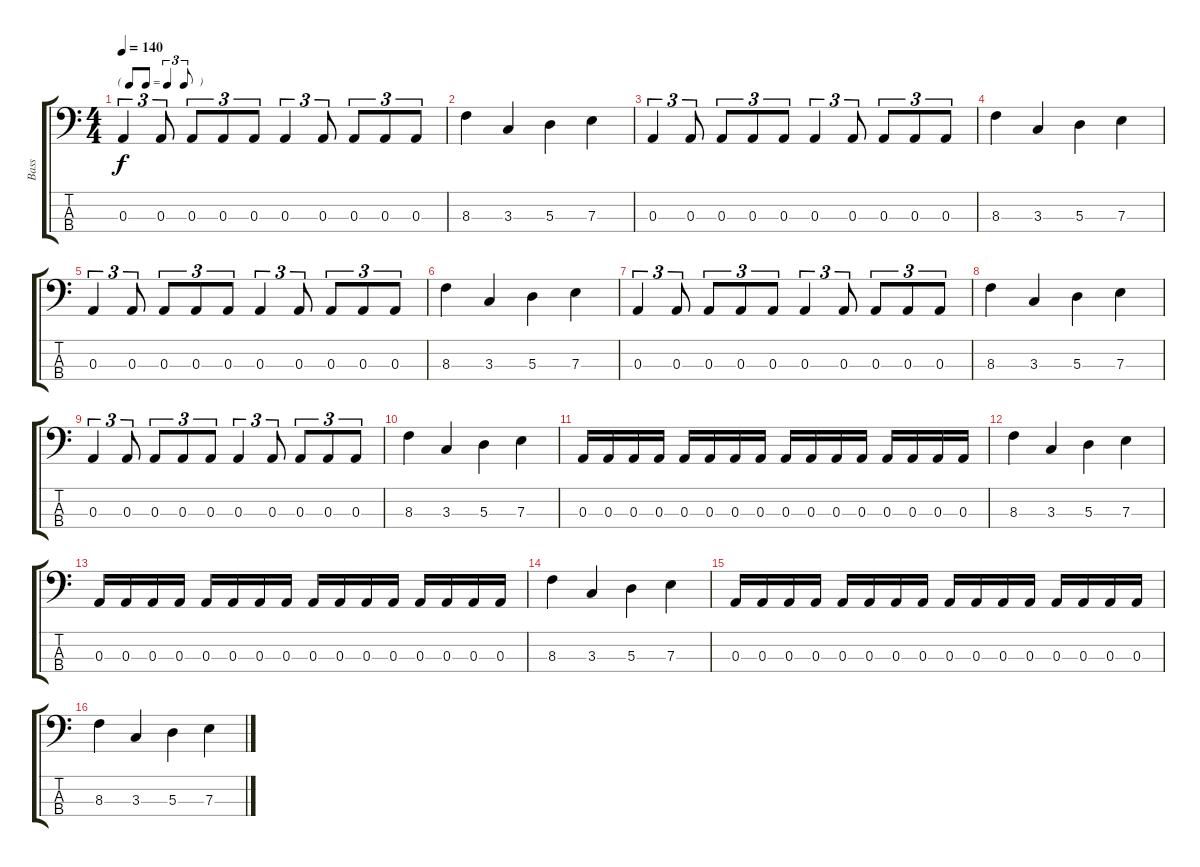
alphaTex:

\track ("Bass" "Bass") {instrument electricbassfinger}
\staff {score tabs}
\tuning (G2 D2 A1 D1) {hide}
\ts (4 4)
\tf triplet8th
\tempo 140
\clef f4
\ks c
0.3.4{tu (3 2) dy f} 0.3.8{tu (3 2)} 0.3.8{tu (3 2)} 0.3.8{tu (3 2)} 0.3.8{tu (3 2)} 0.3.4{tu (3 2)} 0.3.8{tu (3 2)} 0.3.8{tu (3 2)} 0.3.8{tu (3 2)} 0.3.8{tu (3 2)} |
8.3.4 3.3.4 5.3.4 7.3.4 |
0.3.4{tu (3 2)} 0.3.8{tu (3 2)} 0.3.8{tu (3 2)} 0.3.8{tu (3 2)} 0.3.8{tu (3 2)} 0.3.4{tu (3 2)} 0.3.8{tu (3 2)} 0.3.8{tu (3 2)} 0.3.8{tu (3 2)} 0.3.8{tu (3 2)} |
8.3.4 3.3.4 5.3.4 7.3.4 |
0.3.4{tu (3 2)} 0.3.8{tu (3 2)} 0.3.8{tu (3 2)} 0.3.8{tu (3 2)} 0.3.8{tu (3 2)} 0.3.4{tu (3 2)} 0.3.8{tu (3 2)} 0.3.8{tu (3 2)} 0.3.8{tu (3 2)} 0.3.8{tu (3 2)} |
8.3.4 3.3.4 5.3.4 7.3.4 |
0.3.4{tu (3 2)} 0.3.8{tu (3 2)} 0.3.8{tu (3 2)} 0.3.8{tu (3 2)} 0.3.8{tu (3 2)} 0.3.4{tu (3 2)} 0.3.8{tu (3 2)} 0.3.8{tu (3 2)} 0.3.8{tu (3 2)} 0.3.8{tu (3 2)} |
8.3.4 3.3.4 5.3.4 7.3.4 |
0.3.4{tu (3 2)} 0.3.8{tu (3 2)} 0.3.8{tu (3 2)} 0.3.8{tu (3 2)} 0.3.8{tu (3 2)} 0.3.4{tu (3 2)} 0.3.8{tu (3 2)} 0.3.8{tu (3 2)} 0.3.8{tu (3 2)} 0.3.8{tu (3 2)} |
8.3.4 3.3.4 5.3.4 7.3.4 |
0.3.16 0.3.16 0.3.16 0.3.16 0.3.16 0.3.16 0.3.16 0.3.16 0.3.16 0.3.16 0.3.16 0.3.16 0.3.16 0.3.16 0.3.16 0.3.16 |
8.3.4 3.3.4 5.3.4 7.3.4 |
0.3.16 0.3.16 0.3.16 0.3.16 0.3.16 0.3.16 0.3.16 0.3.16 0.3.16 0.3.16 0.3.16 0.3.16 0.3.16 0.3.16 0.3.16 0.3.16 |
8.3.4 3.3.4 5.3.4 7.3.4 |
0.3.16 0.3.16 0.3.16 0.3.16 0.3.16 0.3.16 0.3.16 0.3.16 0.3.16 0.3.16 0.3.16 0.3.16 0.3.16 0.3.16 0.3.16 0.3.16 |
8.3.4 3.3.4 5.3.4 7.3.4
